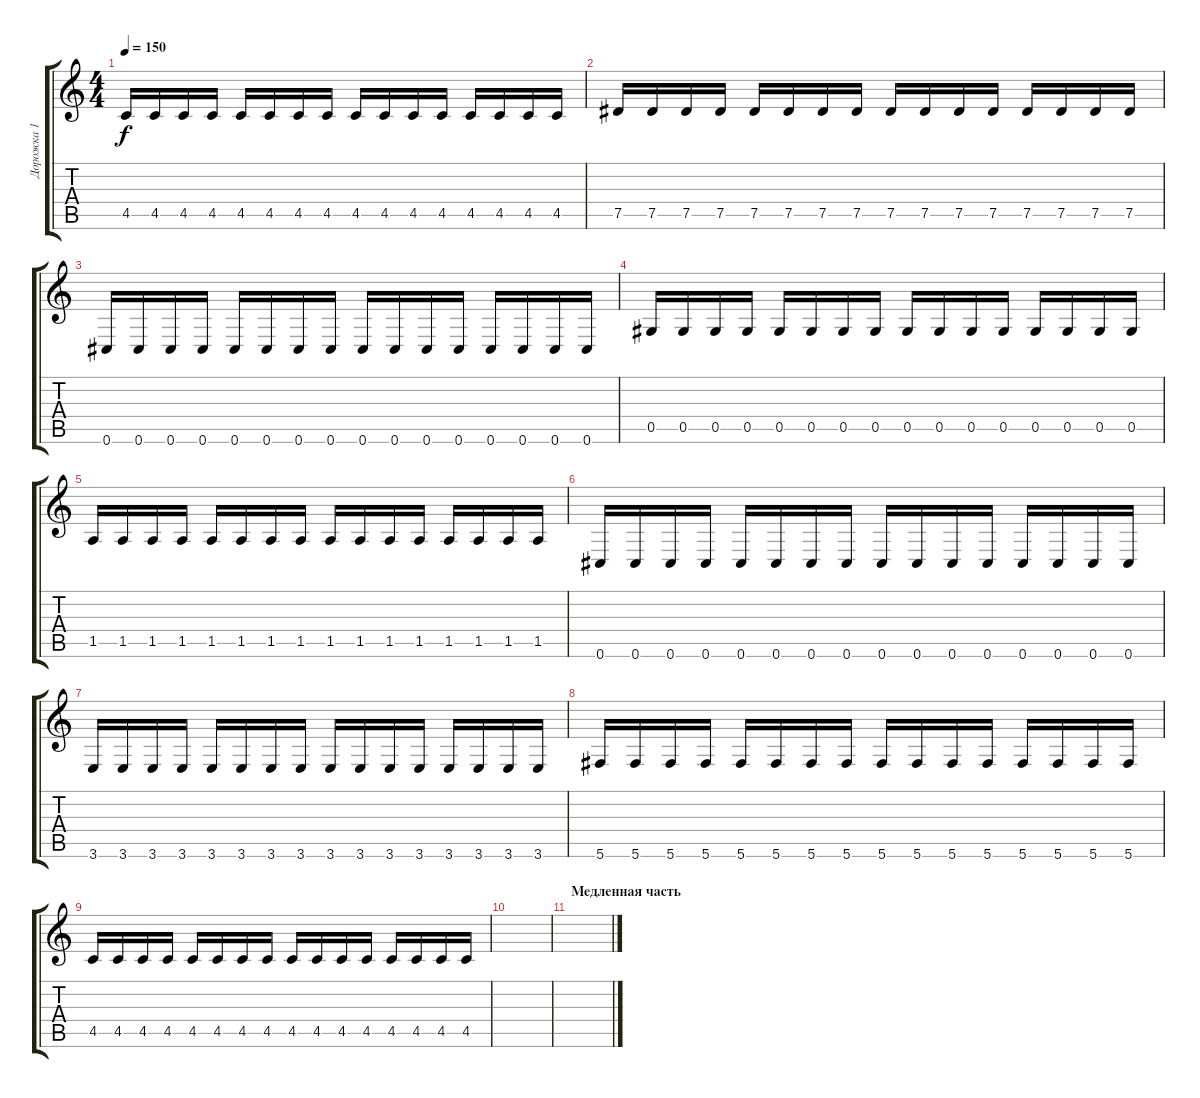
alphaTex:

\track ("Дорожка 1" "Дорожка 1") {instrument overdrivenguitar}
\staff {score tabs}
\tuning (Eb4 Bb3 Gb3 Db3 Ab2 Db2) {hide}
\ts (4 4)
\tempo 150
\clef g2
\ks c
4.5.16{dy f} 4.5.16 4.5.16 4.5.16 4.5.16 4.5.16 4.5.16 4.5.16 4.5.16 4.5.16 4.5.16 4.5.16 4.5.16 4.5.16 4.5.16 4.5.16 |
7.5.16 7.5.16 7.5.16 7.5.16 7.5.16 7.5.16 7.5.16 7.5.16 7.5.16 7.5.16 7.5.16 7.5.16 7.5.16 7.5.16 7.5.16 7.5.16 |
0.6.16 0.6.16 0.6.16 0.6.16 0.6.16 0.6.16 0.6.16 0.6.16 0.6.16 0.6.16 0.6.16 0.6.16 0.6.16 0.6.16 0.6.16 0.6.16 |
0.5.16 0.5.16 0.5.16 0.5.16 0.5.16 0.5.16 0.5.16 0.5.16 0.5.16 0.5.16 0.5.16 0.5.16 0.5.16 0.5.16 0.5.16 0.5.16 |
1.5.16 1.5.16 1.5.16 1.5.16 1.5.16 1.5.16 1.5.16 1.5.16 1.5.16 1.5.16 1.5.16 1.5.16 1.5.16 1.5.16 1.5.16 1.5.16 |
0.6.16 0.6.16 0.6.16 0.6.16 0.6.16 0.6.16 0.6.16 0.6.16 0.6.16 0.6.16 0.6.16 0.6.16 0.6.16 0.6.16 0.6.16 0.6.16 |
3.6.16 3.6.16 3.6.16 3.6.16 3.6.16 3.6.16 3.6.16 3.6.16 3.6.16 3.6.16 3.6.16 3.6.16 3.6.16 3.6.16 3.6.16 3.6.16 |
5.6.16 5.6.16 5.6.16 5.6.16 5.6.16 5.6.16 5.6.16 5.6.16 5.6.16 5.6.16 5.6.16 5.6.16 5.6.16 5.6.16 5.6.16 5.6.16 |
4.5.16 4.5.16 4.5.16 4.5.16 4.5.16 4.5.16 4.5.16 4.5.16 4.5.16 4.5.16 4.5.16 4.5.16 4.5.16 4.5.16 4.5.16 4.5.16 |
|
\section ("" "Медленная часть")
